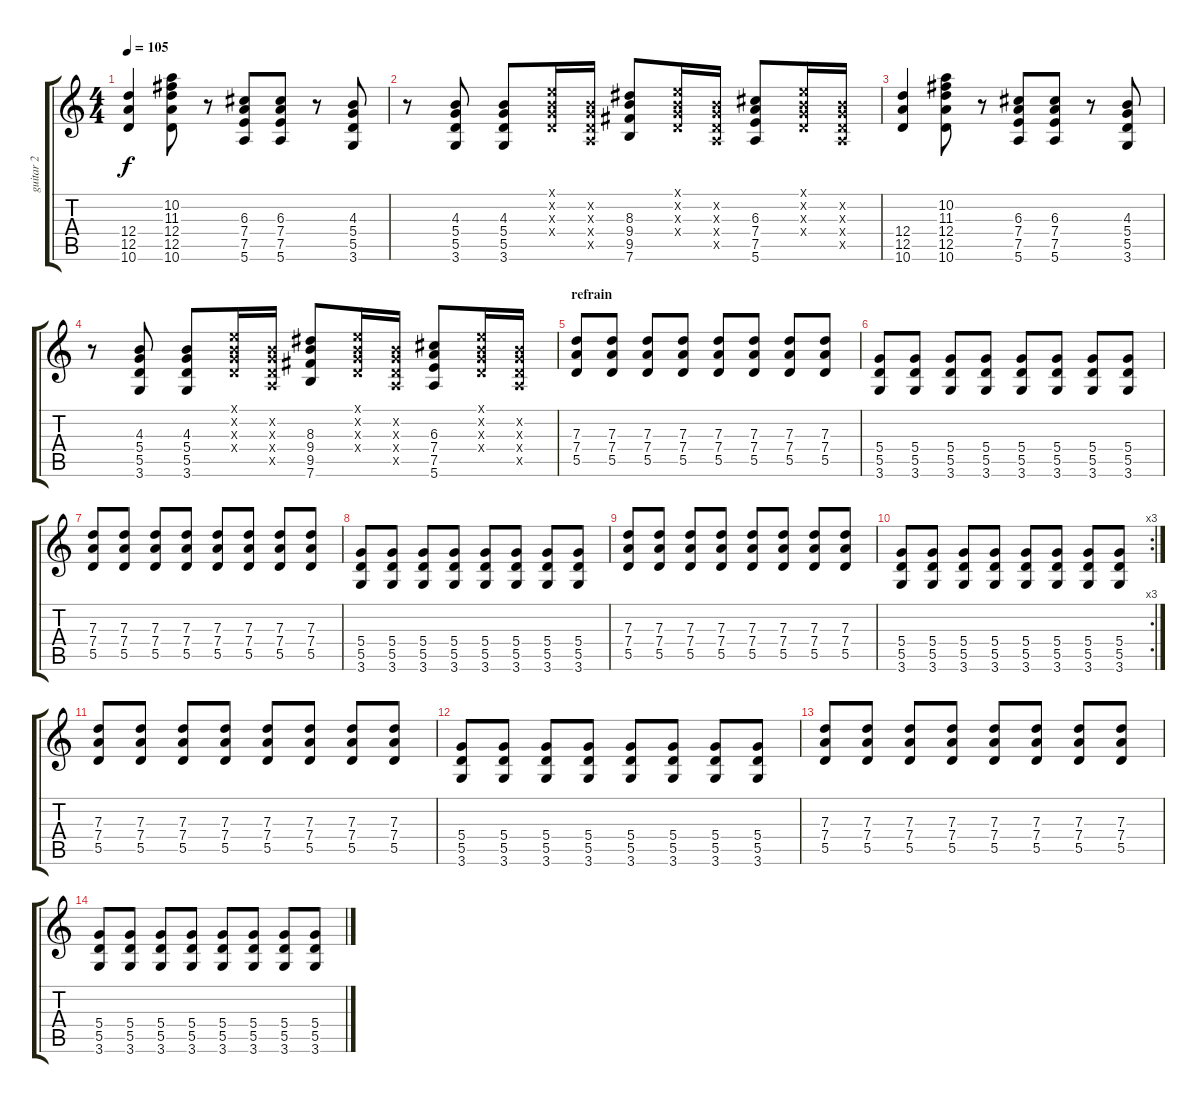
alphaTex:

\track ("guitar 2" "guitar 2") {instrument electricguitarjazz}
\staff {score tabs}
\tuning (E4 B3 G3 D3 A2 E2) {hide}
\ts (4 4)
\tempo 105
\clef g2
\ks c
(12.4 12.5 10.6).4{dy f} (10.2 11.3 12.4 12.5 10.6).8 r.8 (6.3 7.4 7.5 5.6).8 (6.3 7.4 7.5 5.6).8 r.8 (4.3 5.4 5.5 3.6).8 |
r.8 (4.3 5.4 5.5 3.6).8 (4.3 5.4 5.5 3.6).8 (0.1{x} 0.2{x} 0.3{x} 0.4{x}).16 (0.2{x} 0.3{x} 0.4{x} 0.5{x}).16 (8.3 9.4 9.5 7.6).8 (0.1{x} 0.2{x} 0.3{x} 0.4{x}).16 (0.2{x} 0.3{x} 0.4{x} 0.5{x}).16 (6.3 7.4 7.5 5.6).8 (0.1{x} 0.2{x} 0.3{x} 0.4{x}).16 (0.2{x} 0.3{x} 0.4{x} 0.5{x}).16 |
(12.4 12.5 10.6).4 (10.2 11.3 12.4 12.5 10.6).8 r.8 (6.3 7.4 7.5 5.6).8 (6.3 7.4 7.5 5.6).8 r.8 (4.3 5.4 5.5 3.6).8 |
r.8 (4.3 5.4 5.5 3.6).8 (4.3 5.4 5.5 3.6).8 (0.1{x} 0.2{x} 0.3{x} 0.4{x}).16 (0.2{x} 0.3{x} 0.4{x} 0.5{x}).16 (8.3 9.4 9.5 7.6).8 (0.1{x} 0.2{x} 0.3{x} 0.4{x}).16 (0.2{x} 0.3{x} 0.4{x} 0.5{x}).16 (6.3 7.4 7.5 5.6).8 (0.1{x} 0.2{x} 0.3{x} 0.4{x}).16 (0.2{x} 0.3{x} 0.4{x} 0.5{x}).16 |
\section ("" "refrain")
(7.3 7.4 5.5).8 (7.3 7.4 5.5).8 (7.3 7.4 5.5).8 (7.3 7.4 5.5).8 (7.3 7.4 5.5).8 (7.3 7.4 5.5).8 (7.3 7.4 5.5).8 (7.3 7.4 5.5).8 |
(5.4 5.5 3.6).8 (5.4 5.5 3.6).8 (5.4 5.5 3.6).8 (5.4 5.5 3.6).8 (5.4 5.5 3.6).8 (5.4 5.5 3.6).8 (5.4 5.5 3.6).8 (5.4 5.5 3.6).8 |
(7.3 7.4 5.5).8 (7.3 7.4 5.5).8 (7.3 7.4 5.5).8 (7.3 7.4 5.5).8 (7.3 7.4 5.5).8 (7.3 7.4 5.5).8 (7.3 7.4 5.5).8 (7.3 7.4 5.5).8 |
(5.4 5.5 3.6).8 (5.4 5.5 3.6).8 (5.4 5.5 3.6).8 (5.4 5.5 3.6).8 (5.4 5.5 3.6).8 (5.4 5.5 3.6).8 (5.4 5.5 3.6).8 (5.4 5.5 3.6).8 |
(7.3 7.4 5.5).8 (7.3 7.4 5.5).8 (7.3 7.4 5.5).8 (7.3 7.4 5.5).8 (7.3 7.4 5.5).8 (7.3 7.4 5.5).8 (7.3 7.4 5.5).8 (7.3 7.4 5.5).8 |
\rc 3
(5.4 5.5 3.6).8 (5.4 5.5 3.6).8 (5.4 5.5 3.6).8 (5.4 5.5 3.6).8 (5.4 5.5 3.6).8 (5.4 5.5 3.6).8 (5.4 5.5 3.6).8 (5.4 5.5 3.6).8 |
(7.3 7.4 5.5).8 (7.3 7.4 5.5).8 (7.3 7.4 5.5).8 (7.3 7.4 5.5).8 (7.3 7.4 5.5).8 (7.3 7.4 5.5).8 (7.3 7.4 5.5).8 (7.3 7.4 5.5).8 |
(5.4 5.5 3.6).8 (5.4 5.5 3.6).8 (5.4 5.5 3.6).8 (5.4 5.5 3.6).8 (5.4 5.5 3.6).8 (5.4 5.5 3.6).8 (5.4 5.5 3.6).8 (5.4 5.5 3.6).8{volume 0} |
(7.3 7.4 5.5).8 (7.3 7.4 5.5).8 (7.3 7.4 5.5).8 (7.3 7.4 5.5).8 (7.3 7.4 5.5).8 (7.3 7.4 5.5).8 (7.3 7.4 5.5).8 (7.3 7.4 5.5).8 |
(5.4 5.5 3.6).8 (5.4 5.5 3.6).8 (5.4 5.5 3.6).8 (5.4 5.5 3.6).8 (5.4 5.5 3.6).8 (5.4 5.5 3.6).8 (5.4 5.5 3.6).8 (5.4 5.5 3.6).8
